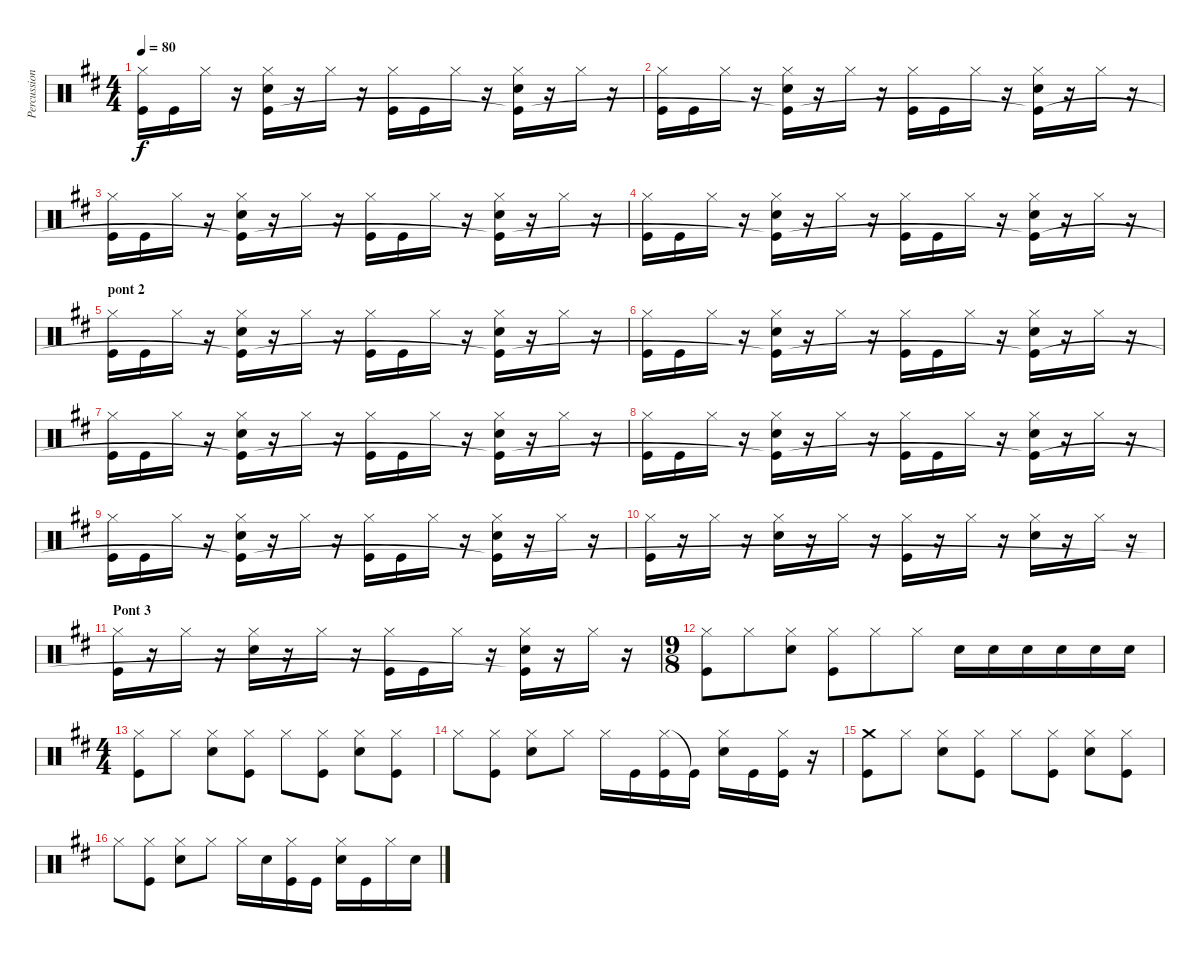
\track ("Percussions" "Percussion") {instrument percussion}
\staff {score}
\articulation defaults
\ts (4 4)
\tempo 80
\clef neutral
\ks d
("Hi-Hat (closed)" "Kick (hit)").16{dy f} "Kick (hit)".16 "Hi-Hat (closed)".16 r.16 ("Hi-Hat (closed)" "Snare (hit) 2" "Kick (hit)"{t}).16 r.16 "Hi-Hat (closed)".16 r.16 ("Hi-Hat (closed)" "Kick (hit)").16 "Kick (hit)".16 "Hi-Hat (closed)".16 r.16 ("Hi-Hat (closed)" "Snare (hit) 2" "Kick (hit)"{t}).16 r.16 "Hi-Hat (closed)".16 r.16 |
("Hi-Hat (closed)" "Kick (hit)").16 "Kick (hit)".16 "Hi-Hat (closed)".16 r.16 ("Hi-Hat (closed)" "Snare (hit) 2" "Kick (hit)"{t}).16 r.16 "Hi-Hat (closed)".16 r.16 ("Hi-Hat (closed)" "Kick (hit)").16 "Kick (hit)".16 "Hi-Hat (closed)".16 r.16 ("Hi-Hat (closed)" "Snare (hit) 2" "Kick (hit)"{t}).16 r.16 "Hi-Hat (closed)".16 r.16 |
("Hi-Hat (closed)" "Kick (hit)").16 "Kick (hit)".16 "Hi-Hat (closed)".16 r.16 ("Hi-Hat (closed)" "Snare (hit) 2" "Kick (hit)"{t}).16 r.16 "Hi-Hat (closed)".16 r.16 ("Hi-Hat (closed)" "Kick (hit)").16 "Kick (hit)".16 "Hi-Hat (closed)".16 r.16 ("Hi-Hat (closed)" "Snare (hit) 2" "Kick (hit)"{t}).16 r.16 "Hi-Hat (closed)".16 r.16 |
("Hi-Hat (closed)" "Kick (hit)").16 "Kick (hit)".16 "Hi-Hat (closed)".16 r.16 ("Hi-Hat (closed)" "Snare (hit) 2" "Kick (hit)"{t}).16 r.16 "Hi-Hat (closed)".16 r.16 ("Hi-Hat (closed)" "Kick (hit)").16 "Kick (hit)".16 "Hi-Hat (closed)".16 r.16 ("Hi-Hat (closed)" "Snare (hit) 2" "Kick (hit)"{t}).16 r.16 "Hi-Hat (closed)".16 r.16 |
\section ("" "pont 2")
("Hi-Hat (closed)" "Kick (hit)").16 "Kick (hit)".16 "Hi-Hat (closed)".16 r.16 ("Hi-Hat (closed)" "Snare (hit) 2" "Kick (hit)"{t}).16 r.16 "Hi-Hat (closed)".16 r.16 ("Hi-Hat (closed)" "Kick (hit)").16 "Kick (hit)".16 "Hi-Hat (closed)".16 r.16 ("Hi-Hat (closed)" "Snare (hit) 2" "Kick (hit)"{t}).16 r.16 "Hi-Hat (closed)".16 r.16 |
("Hi-Hat (closed)" "Kick (hit)").16 "Kick (hit)".16 "Hi-Hat (closed)".16 r.16 ("Hi-Hat (closed)" "Snare (hit) 2" "Kick (hit)"{t}).16 r.16 "Hi-Hat (closed)".16 r.16 ("Hi-Hat (closed)" "Kick (hit)").16 "Kick (hit)".16 "Hi-Hat (closed)".16 r.16 ("Hi-Hat (closed)" "Snare (hit) 2" "Kick (hit)"{t}).16 r.16 "Hi-Hat (closed)".16 r.16 |
("Hi-Hat (closed)" "Kick (hit)").16 "Kick (hit)".16 "Hi-Hat (closed)".16 r.16 ("Hi-Hat (closed)" "Snare (hit) 2" "Kick (hit)"{t}).16 r.16 "Hi-Hat (closed)".16 r.16 ("Hi-Hat (closed)" "Kick (hit)").16 "Kick (hit)".16 "Hi-Hat (closed)".16 r.16 ("Hi-Hat (closed)" "Snare (hit) 2" "Kick (hit)"{t}).16 r.16 "Hi-Hat (closed)".16 r.16 |
("Hi-Hat (closed)" "Kick (hit)").16 "Kick (hit)".16 "Hi-Hat (closed)".16 r.16 ("Hi-Hat (closed)" "Snare (hit) 2" "Kick (hit)"{t}).16 r.16 "Hi-Hat (closed)".16 r.16 ("Hi-Hat (closed)" "Kick (hit)").16 "Kick (hit)".16 "Hi-Hat (closed)".16 r.16 ("Hi-Hat (closed)" "Snare (hit) 2" "Kick (hit)"{t}).16 r.16 "Hi-Hat (closed)".16 r.16 |
("Hi-Hat (closed)" "Kick (hit)").16 "Kick (hit)".16 "Hi-Hat (closed)".16 r.16 ("Hi-Hat (closed)" "Snare (hit) 2" "Kick (hit)"{t}).16 r.16 "Hi-Hat (closed)".16 r.16 ("Hi-Hat (closed)" "Kick (hit)").16 "Kick (hit)".16 "Hi-Hat (closed)".16 r.16 ("Hi-Hat (closed)" "Snare (hit) 2" "Kick (hit)"{t}).16 r.16 "Hi-Hat (closed)".16 r.16 |
("Hi-Hat (closed)" "Kick (hit)").16 r.16 "Hi-Hat (closed)".16 r.16 ("Hi-Hat (closed)" "Snare (hit) 2").16 r.16 "Hi-Hat (closed)".16 r.16 ("Hi-Hat (closed)" "Kick (hit)").16 r.16 "Hi-Hat (closed)".16 r.16 ("Hi-Hat (closed)" "Snare (hit) 2").16 r.16 "Hi-Hat (closed)".16 r.16 |
\section ("" "Pont 3")
("Hi-Hat (closed)" "Kick (hit)").16 r.16 "Hi-Hat (closed)".16 r.16 ("Hi-Hat (closed)" "Snare (hit) 2").16 r.16 "Hi-Hat (closed)".16 r.16 ("Hi-Hat (closed)" "Kick (hit)").16 "Kick (hit)".16 "Hi-Hat (closed)".16 r.16 ("Hi-Hat (closed)" "Snare (hit) 2" "Kick (hit)"{t}).16 r.16 "Hi-Hat (closed)".16 r.16 |
\ts (9 8)
("Hi-Hat (closed)" "Kick (hit)").8 "Hi-Hat (closed)".8 ("Hi-Hat (closed)" "Snare (hit) 2").8 ("Hi-Hat (closed)" "Kick (hit)").8 "Hi-Hat (closed)".8 "Hi-Hat (closed)".8 "Snare (hit) 2".16 "Snare (hit) 2".16 "Snare (hit) 2".16 "Snare (hit) 2".16 "Snare (hit) 2".16 "Snare (hit) 2".16 |
\ts (4 4)
("Hi-Hat (closed)" "Kick (hit)").8 "Hi-Hat (closed)".8 ("Hi-Hat (closed)" "Snare (hit) 2").8 ("Hi-Hat (closed)" "Kick (hit)").8 "Hi-Hat (closed)".8 ("Hi-Hat (closed)" "Kick (hit)").8 ("Hi-Hat (closed)" "Snare (hit) 2").8 ("Hi-Hat (closed)" "Kick (hit)").8 |
"Hi-Hat (closed)".8 ("Hi-Hat (closed)" "Kick (hit)").8 ("Hi-Hat (closed)" "Snare (hit) 2").8 "Hi-Hat (closed)".8 "Hi-Hat (closed)".16 "Kick (hit)".16 ("Hi-Hat (closed)" "Kick (hit)").16 "Kick (hit)"{t}.16 ("Hi-Hat (closed)" "Snare (hit) 2").16 "Kick (hit)".16 ("Hi-Hat (closed)" "Kick (hit)").16 r.16 |
("Crash medium (hit)" "Kick (hit)").8 "Hi-Hat (closed)".8 ("Hi-Hat (closed)" "Snare (hit) 2").8 ("Hi-Hat (closed)" "Kick (hit)").8 "Hi-Hat (closed)".8 ("Hi-Hat (closed)" "Kick (hit)").8 ("Hi-Hat (closed)" "Snare (hit) 2").8 ("Hi-Hat (closed)" "Kick (hit)").8 |
"Hi-Hat (closed)".8 ("Hi-Hat (closed)" "Kick (hit)").8 ("Hi-Hat (closed)" "Snare (hit) 2").8 "Hi-Hat (closed)".8 "Hi-Hat (closed)".16 "Snare (hit) 2".16 ("Hi-Hat (closed)" "Kick (hit)").16 "Kick (hit)".16 ("Hi-Hat (closed)" "Snare (hit) 2").16 "Kick (hit)".16 "Hi-Hat (closed)".16 "Snare (hit) 2".16
